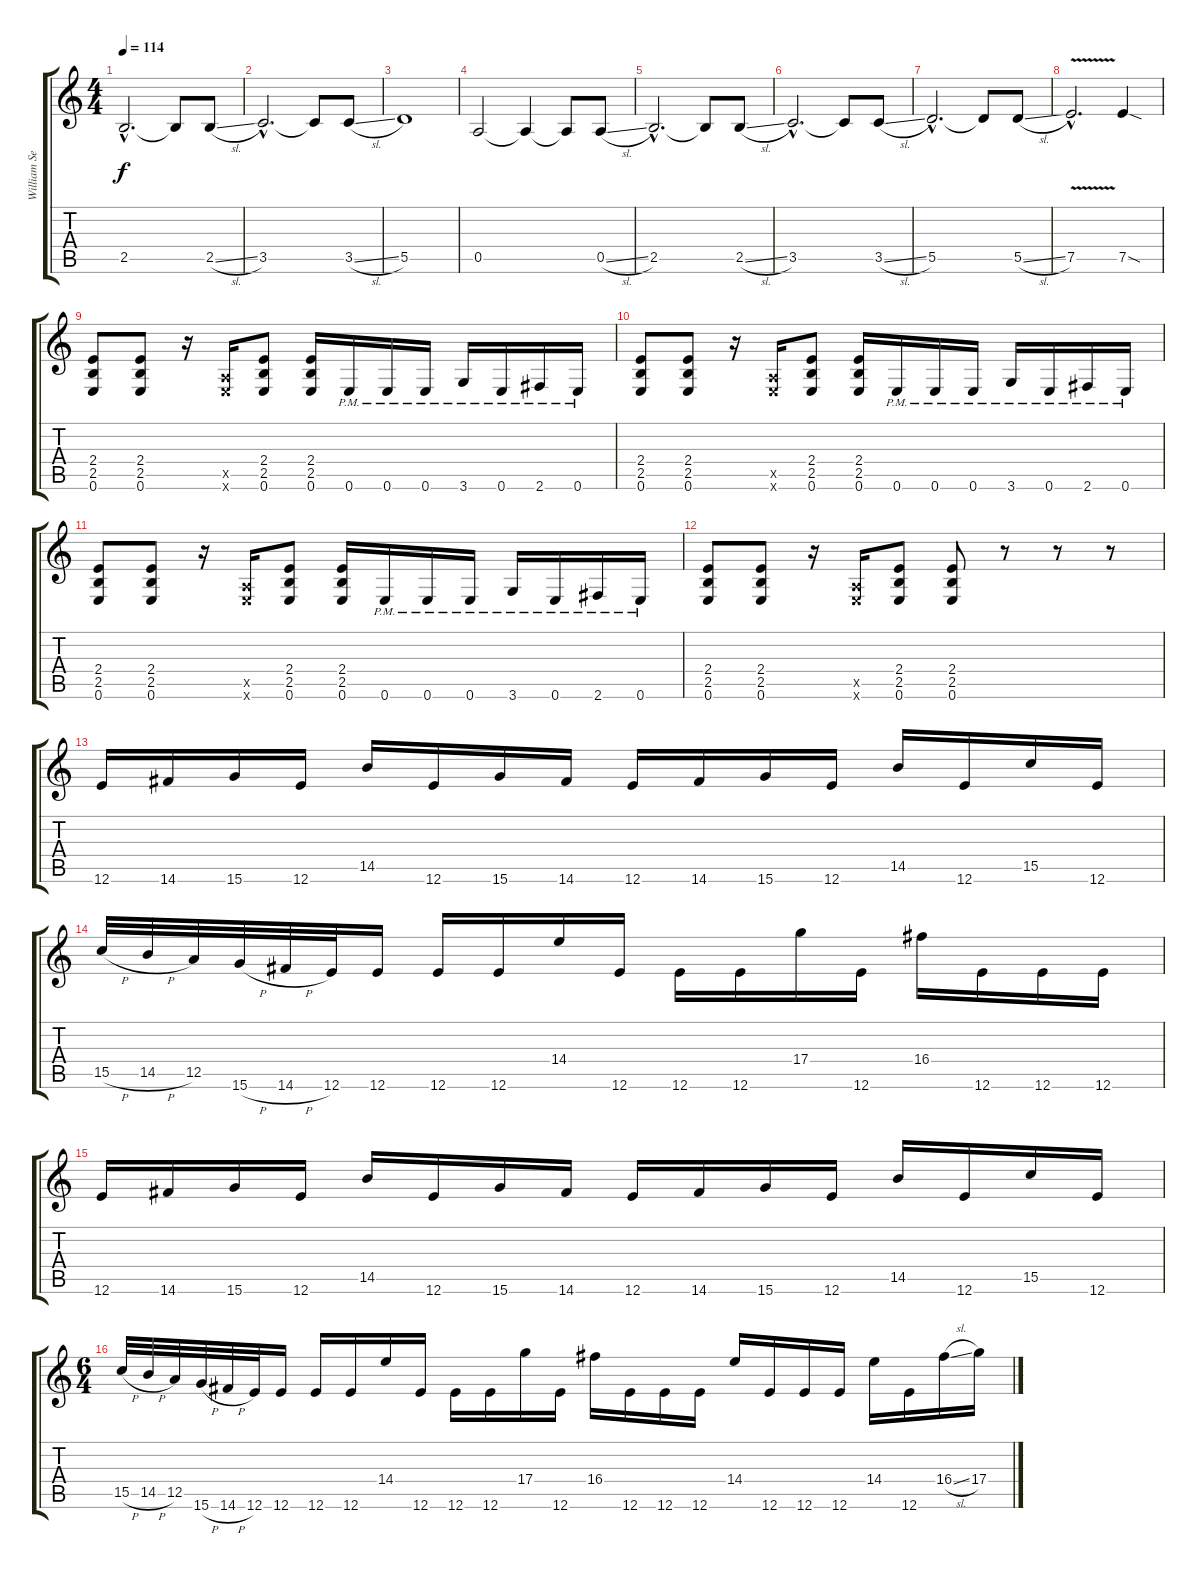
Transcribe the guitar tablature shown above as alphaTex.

\track ("William Seghers" "William Se") {instrument distortionguitar}
\staff {score tabs}
\tuning (E4 B3 G3 D3 A2 E2) {hide}
\ts (4 4)
\tempo 114
\clef g2
\ks c
2.5{hac}.2{d dy f} 2.5{t}.8 2.5{sl}.8 |
3.5{hac}.2{d} 3.5{t}.8 3.5{sl}.8 |
5.5.1 |
0.5.2 0.5{t}.4 0.5{t}.8 0.5{sl}.8 |
2.5{hac}.2{d} 2.5{t}.8 2.5{sl}.8 |
3.5{hac}.2{d} 3.5{t}.8 3.5{sl}.8 |
5.5{hac}.2{d} 5.5{t}.8 5.5{sl}.8 |
7.5{v hac}.2{d} 7.5{sod}.4 |
(2.4 2.5 0.6).8 (2.4 2.5 0.6).8 r.16 (0.5{x} 0.6{x}).16 (2.4 2.5 0.6).8 (2.4 2.5 0.6).16 0.6{pm}.16 0.6{pm}.16 0.6{pm}.16 3.6{pm}.16 0.6{pm}.16 2.6{pm}.16 0.6{pm}.16 |
(2.4 2.5 0.6).8 (2.4 2.5 0.6).8 r.16 (0.5{x} 0.6{x}).16 (2.4 2.5 0.6).8 (2.4 2.5 0.6).16 0.6{pm}.16 0.6{pm}.16 0.6{pm}.16 3.6{pm}.16 0.6{pm}.16 2.6{pm}.16 0.6{pm}.16 |
(2.4 2.5 0.6).8 (2.4 2.5 0.6).8 r.16 (0.5{x} 0.6{x}).16 (2.4 2.5 0.6).8 (2.4 2.5 0.6).16 0.6{pm}.16 0.6{pm}.16 0.6{pm}.16 3.6{pm}.16 0.6{pm}.16 2.6{pm}.16 0.6{pm}.16 |
(2.4 2.5 0.6).8 (2.4 2.5 0.6).8 r.16 (0.5{x} 0.6{x}).16 (2.4 2.5 0.6).8 (2.4 2.5 0.6).8 r.8 r.8 r.8 |
12.6.16 14.6.16 15.6.16 12.6.16 14.5.16 12.6.16 15.6.16 14.6.16 12.6.16 14.6.16 15.6.16 12.6.16 14.5.16 12.6.16 15.5.16 12.6.16 |
15.5{h}.32 14.5{h}.32 12.5.32 15.6{h}.32 14.6{h}.32 12.6.32 12.6.16 12.6.16 12.6.16 14.4.16 12.6.16 12.6.16 12.6.16 17.4.16 12.6.16 16.4.16 12.6.16 12.6.16 12.6.16 |
12.6.16 14.6.16 15.6.16 12.6.16 14.5.16 12.6.16 15.6.16 14.6.16 12.6.16 14.6.16 15.6.16 12.6.16 14.5.16 12.6.16 15.5.16 12.6.16 |
\ts (6 4)
15.5{h}.32 14.5{h}.32 12.5.32 15.6{h}.32 14.6{h}.32 12.6.32 12.6.16 12.6.16 12.6.16 14.4.16 12.6.16 12.6.16 12.6.16 17.4.16 12.6.16 16.4.16 12.6.16 12.6.16 12.6.16 14.4.16 12.6.16 12.6.16 12.6.16 14.4.16 12.6.16 16.4{sl}.16 17.4.16
